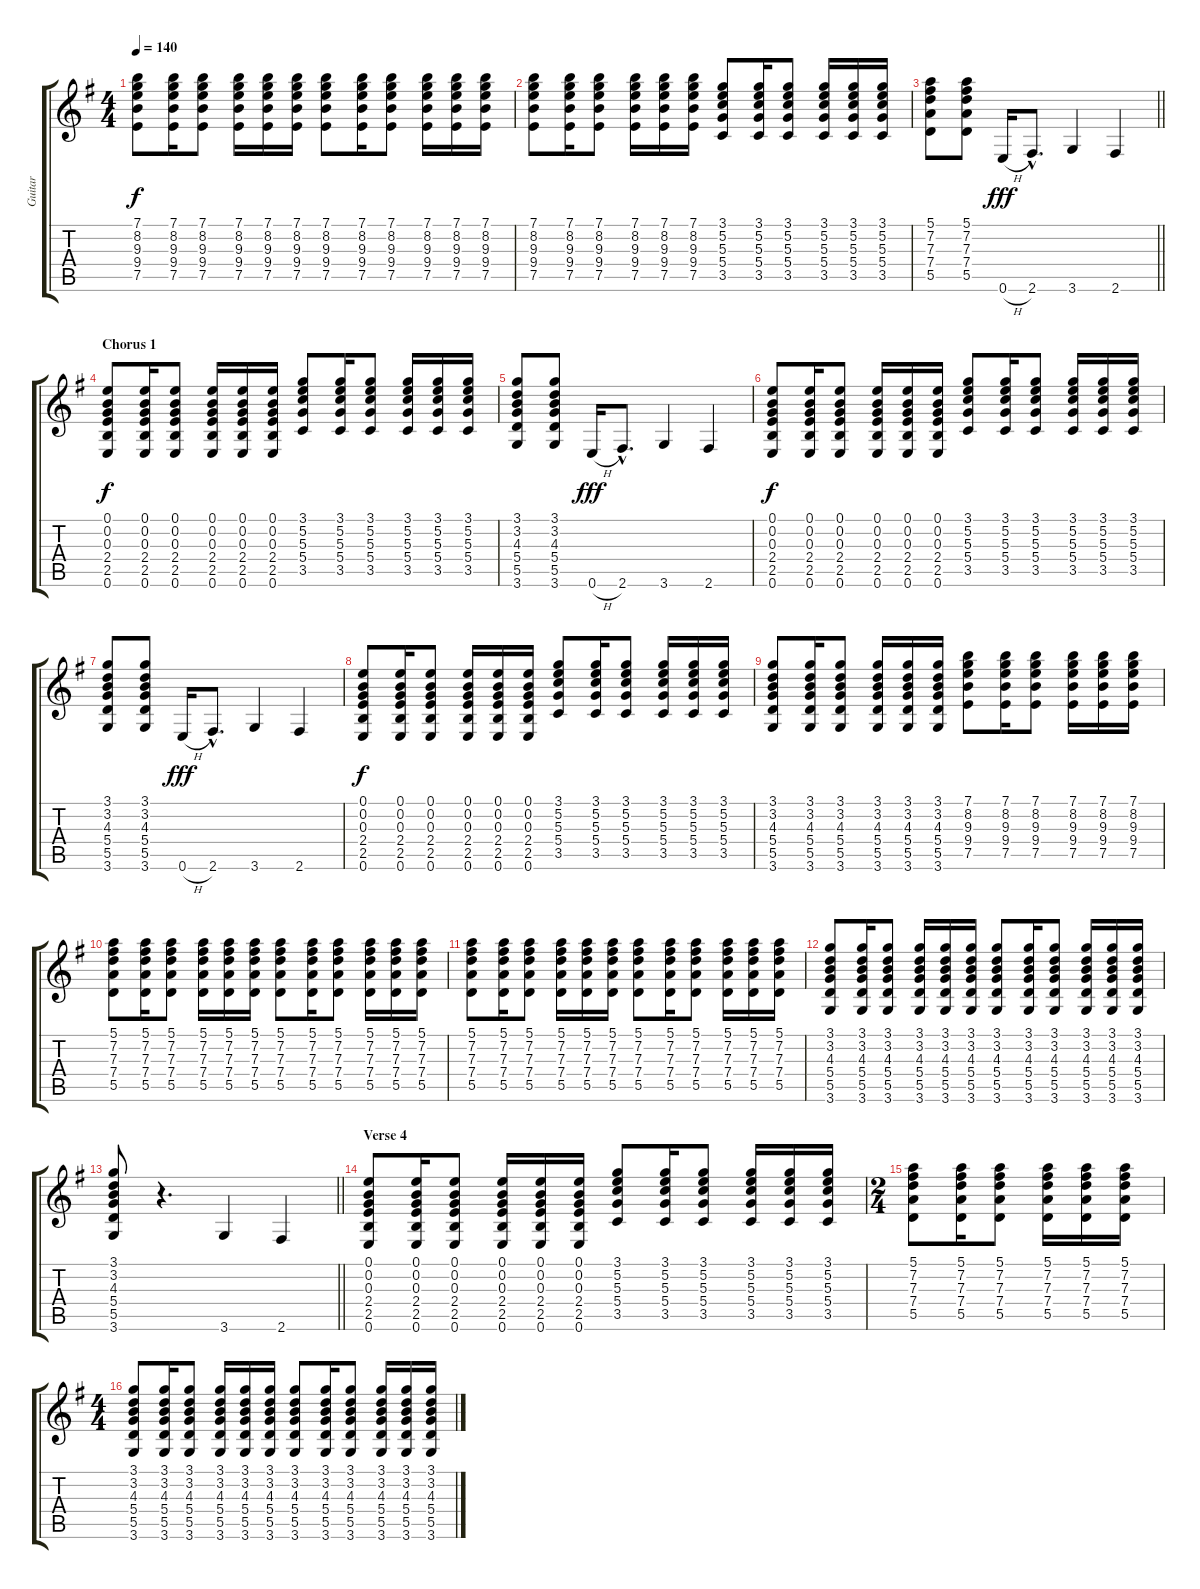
\track ("Guitar" "Guitar") {instrument distortionguitar}
\staff {score tabs}
\tuning (E4 B3 G3 D3 A2 E2) {hide}
\ts (4 4)
\tempo 140
\clef g2
\ks g
(7.1 8.2 9.3 9.4 7.5).8{dy f} (7.1 8.2 9.3 9.4 7.5).16 (7.1 8.2 9.3 9.4 7.5).8 (7.1 8.2 9.3 9.4 7.5).16 (7.1 8.2 9.3 9.4 7.5).16 (7.1 8.2 9.3 9.4 7.5).16 (7.1 8.2 9.3 9.4 7.5).8 (7.1 8.2 9.3 9.4 7.5).16 (7.1 8.2 9.3 9.4 7.5).8 (7.1 8.2 9.3 9.4 7.5).16 (7.1 8.2 9.3 9.4 7.5).16 (7.1 8.2 9.3 9.4 7.5).16 |
(7.1 8.2 9.3 9.4 7.5).8 (7.1 8.2 9.3 9.4 7.5).16 (7.1 8.2 9.3 9.4 7.5).8 (7.1 8.2 9.3 9.4 7.5).16 (7.1 8.2 9.3 9.4 7.5).16 (7.1 8.2 9.3 9.4 7.5).16 (3.1 5.2 5.3 5.4 3.5).8 (3.1 5.2 5.3 5.4 3.5).16 (3.1 5.2 5.3 5.4 3.5).8 (3.1 5.2 5.3 5.4 3.5).16 (3.1 5.2 5.3 5.4 3.5).16 (3.1 5.2 5.3 5.4 3.5).16 |
\barLineRight lightlight
(5.1 7.2 7.3 7.4 5.5).8 (5.1 7.2 7.3 7.4 5.5).8 0.6{h}.16{dy fff} 2.6{hac}.8{d} 3.6.4 2.6.4 |
\section ("" "Chorus 1")
(0.1 0.2 0.3 2.4 2.5 0.6).8{dy f} (0.1 0.2 0.3 2.4 2.5 0.6).16 (0.1 0.2 0.3 2.4 2.5 0.6).8 (0.1 0.2 0.3 2.4 2.5 0.6).16 (0.1 0.2 0.3 2.4 2.5 0.6).16 (0.1 0.2 0.3 2.4 2.5 0.6).16 (3.1 5.2 5.3 5.4 3.5).8 (3.1 5.2 5.3 5.4 3.5).16 (3.1 5.2 5.3 5.4 3.5).8 (3.1 5.2 5.3 5.4 3.5).16 (3.1 5.2 5.3 5.4 3.5).16 (3.1 5.2 5.3 5.4 3.5).16 |
(3.1 3.2 4.3 5.4 5.5 3.6).8 (3.1 3.2 4.3 5.4 5.5 3.6).8 0.6{h}.16{dy fff} 2.6{hac}.8{d} 3.6.4 2.6.4 |
(0.1 0.2 0.3 2.4 2.5 0.6).8{dy f} (0.1 0.2 0.3 2.4 2.5 0.6).16 (0.1 0.2 0.3 2.4 2.5 0.6).8 (0.1 0.2 0.3 2.4 2.5 0.6).16 (0.1 0.2 0.3 2.4 2.5 0.6).16 (0.1 0.2 0.3 2.4 2.5 0.6).16 (3.1 5.2 5.3 5.4 3.5).8 (3.1 5.2 5.3 5.4 3.5).16 (3.1 5.2 5.3 5.4 3.5).8 (3.1 5.2 5.3 5.4 3.5).16 (3.1 5.2 5.3 5.4 3.5).16 (3.1 5.2 5.3 5.4 3.5).16 |
(3.1 3.2 4.3 5.4 5.5 3.6).8 (3.1 3.2 4.3 5.4 5.5 3.6).8 0.6{h}.16{dy fff} 2.6{hac}.8{d} 3.6.4 2.6.4 |
(0.1 0.2 0.3 2.4 2.5 0.6).8{dy f} (0.1 0.2 0.3 2.4 2.5 0.6).16 (0.1 0.2 0.3 2.4 2.5 0.6).8 (0.1 0.2 0.3 2.4 2.5 0.6).16 (0.1 0.2 0.3 2.4 2.5 0.6).16 (0.1 0.2 0.3 2.4 2.5 0.6).16 (3.1 5.2 5.3 5.4 3.5).8 (3.1 5.2 5.3 5.4 3.5).16 (3.1 5.2 5.3 5.4 3.5).8 (3.1 5.2 5.3 5.4 3.5).16 (3.1 5.2 5.3 5.4 3.5).16 (3.1 5.2 5.3 5.4 3.5).16 |
(3.1 3.2 4.3 5.4 5.5 3.6).8 (3.1 3.2 4.3 5.4 5.5 3.6).16 (3.1 3.2 4.3 5.4 5.5 3.6).8 (3.1 3.2 4.3 5.4 5.5 3.6).16 (3.1 3.2 4.3 5.4 5.5 3.6).16 (3.1 3.2 4.3 5.4 5.5 3.6).16 (7.1 8.2 9.3 9.4 7.5).8 (7.1 8.2 9.3 9.4 7.5).16 (7.1 8.2 9.3 9.4 7.5).8 (7.1 8.2 9.3 9.4 7.5).16 (7.1 8.2 9.3 9.4 7.5).16 (7.1 8.2 9.3 9.4 7.5).16 |
(5.1 7.2 7.3 7.4 5.5).8 (5.1 7.2 7.3 7.4 5.5).16 (5.1 7.2 7.3 7.4 5.5).8 (5.1 7.2 7.3 7.4 5.5).16 (5.1 7.2 7.3 7.4 5.5).16 (5.1 7.2 7.3 7.4 5.5).16 (5.1 7.2 7.3 7.4 5.5).8 (5.1 7.2 7.3 7.4 5.5).16 (5.1 7.2 7.3 7.4 5.5).8 (5.1 7.2 7.3 7.4 5.5).16 (5.1 7.2 7.3 7.4 5.5).16 (5.1 7.2 7.3 7.4 5.5).16 |
(5.1 7.2 7.3 7.4 5.5).8 (5.1 7.2 7.3 7.4 5.5).16 (5.1 7.2 7.3 7.4 5.5).8 (5.1 7.2 7.3 7.4 5.5).16 (5.1 7.2 7.3 7.4 5.5).16 (5.1 7.2 7.3 7.4 5.5).16 (5.1 7.2 7.3 7.4 5.5).8 (5.1 7.2 7.3 7.4 5.5).16 (5.1 7.2 7.3 7.4 5.5).8 (5.1 7.2 7.3 7.4 5.5).16 (5.1 7.2 7.3 7.4 5.5).16 (5.1 7.2 7.3 7.4 5.5).16 |
(3.1 3.2 4.3 5.4 5.5 3.6).8 (3.1 3.2 4.3 5.4 5.5 3.6).16 (3.1 3.2 4.3 5.4 5.5 3.6).8 (3.1 3.2 4.3 5.4 5.5 3.6).16 (3.1 3.2 4.3 5.4 5.5 3.6).16 (3.1 3.2 4.3 5.4 5.5 3.6).16 (3.1 3.2 4.3 5.4 5.5 3.6).8 (3.1 3.2 4.3 5.4 5.5 3.6).16 (3.1 3.2 4.3 5.4 5.5 3.6).8 (3.1 3.2 4.3 5.4 5.5 3.6).16 (3.1 3.2 4.3 5.4 5.5 3.6).16 (3.1 3.2 4.3 5.4 5.5 3.6).16 |
\barLineRight lightlight
(3.1 3.2 4.3 5.4 5.5 3.6).8 r.4{d} 3.6.4 2.6.4 |
\section ("" "Verse 4")
(0.1 0.2 0.3 2.4 2.5 0.6).8 (0.1 0.2 0.3 2.4 2.5 0.6).16 (0.1 0.2 0.3 2.4 2.5 0.6).8 (0.1 0.2 0.3 2.4 2.5 0.6).16 (0.1 0.2 0.3 2.4 2.5 0.6).16 (0.1 0.2 0.3 2.4 2.5 0.6).16 (3.1 5.2 5.3 5.4 3.5).8 (3.1 5.2 5.3 5.4 3.5).16 (3.1 5.2 5.3 5.4 3.5).8 (3.1 5.2 5.3 5.4 3.5).16 (3.1 5.2 5.3 5.4 3.5).16 (3.1 5.2 5.3 5.4 3.5).16 |
\ts (2 4)
(5.1 7.2 7.3 7.4 5.5).8 (5.1 7.2 7.3 7.4 5.5).16 (5.1 7.2 7.3 7.4 5.5).8 (5.1 7.2 7.3 7.4 5.5).16 (5.1 7.2 7.3 7.4 5.5).16 (5.1 7.2 7.3 7.4 5.5).16 |
\ts (4 4)
(3.1 3.2 4.3 5.4 5.5 3.6).8 (3.1 3.2 4.3 5.4 5.5 3.6).16 (3.1 3.2 4.3 5.4 5.5 3.6).8 (3.1 3.2 4.3 5.4 5.5 3.6).16 (3.1 3.2 4.3 5.4 5.5 3.6).16 (3.1 3.2 4.3 5.4 5.5 3.6).16 (3.1 3.2 4.3 5.4 5.5 3.6).8 (3.1 3.2 4.3 5.4 5.5 3.6).16 (3.1 3.2 4.3 5.4 5.5 3.6).8 (3.1 3.2 4.3 5.4 5.5 3.6).16 (3.1 3.2 4.3 5.4 5.5 3.6).16 (3.1 3.2 4.3 5.4 5.5 3.6).16
